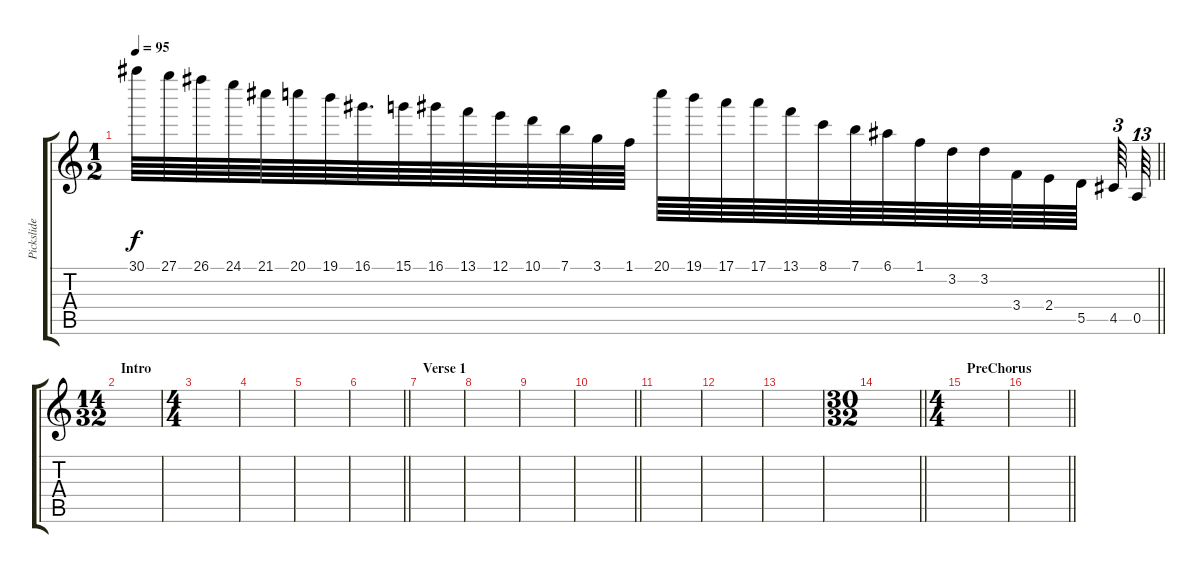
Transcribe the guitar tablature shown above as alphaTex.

\track ("Pickslide" "Pickslide") {instrument distortionguitar}
\staff {score tabs}
\tuning (E4 B3 G3 D3 A2 E2) {hide}
\ts (1 2)
\tempo 95
\clef g2
\barLineRight lightlight
\ks c
30.1.64{dy f instrument distortionguitar} 27.1.64 26.1.64 24.1.64 21.1.64 20.1.64 19.1.64 16.1.64{d} 15.1.64 16.1.64 13.1.64 12.1.64 10.1.64 7.1.64 3.1.64 1.1.64 20.1.64 19.1.64 17.1.64 17.1.64 13.1.64 8.1.64 7.1.64 6.1.64 1.1.64 3.2.64 3.2.64 3.4.64 2.4.64 5.5.64{beam splitsecondary} 4.5.64{tu (3 2)} 0.5.64{tu (13 8)} |
\ts (14 32)
\section ("" "Intro")
|
\ts (4 4)
|
|
|
\barLineRight lightlight
|
\section ("" "Verse 1")
|
|
|
\barLineRight lightlight
|
|
|
|
\ts (30 32)
\barLineRight lightlight
|
\ts (4 4)
\section ("" "PreChorus")
|
\barLineRight lightlight
